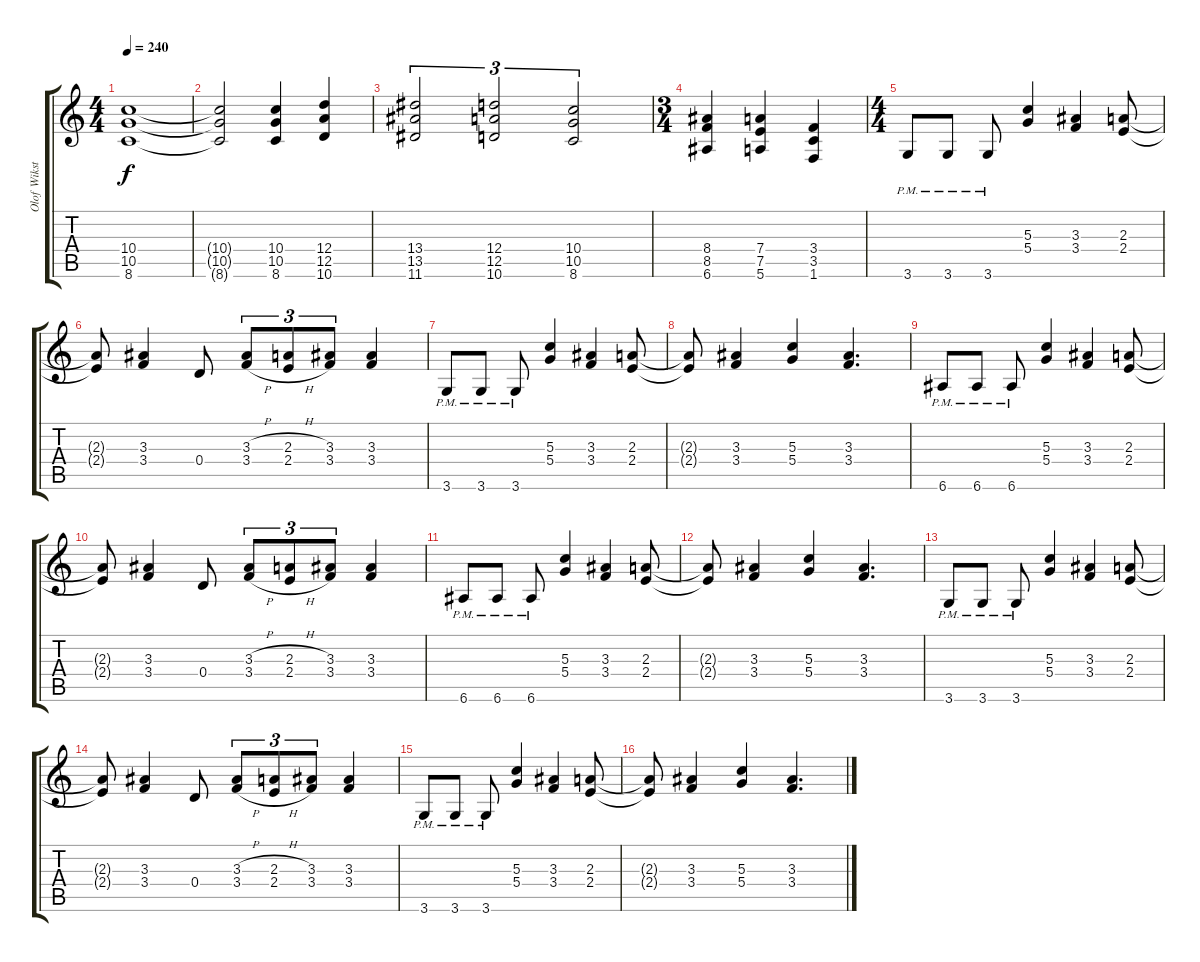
\track ("Olof Wikstrand" "Olof Wikst") {instrument overdrivenguitar}
\staff {score tabs}
\tuning (E4 B3 G3 D3 A2 E2) {hide}
\ts (4 4)
\tempo 240
\clef g2
\ks c
(10.4 10.5 8.6).1{dy f} |
(10.4{t} 10.5{t} 8.6{t}).2 (10.4 10.5 8.6).4 (12.4 12.5 10.6).4 |
(13.4 13.5 11.6).2{tu (3 2)} (12.4 12.5 10.6).2{tu (3 2)} (10.4 10.5 8.6).2{tu (3 2)} |
\ts (3 4)
(8.4 8.5 6.6).4 (7.4 7.5 5.6).4 (3.4 3.5 1.6).4 |
\ts (4 4)
3.6{pm}.8 3.6{pm}.8 3.6{pm}.8 (5.3 5.4).4 (3.3 3.4).4 (2.3 2.4).8 |
(2.3{t} 2.4{t}).8 (3.3 3.4).4 0.4.8 (3.3{h} 3.4{h}).8{tu (3 2)} (2.3{h} 2.4{h}).8{tu (3 2)} (3.3 3.4).8{tu (3 2)} (3.3 3.4).4 |
3.6{pm}.8 3.6{pm}.8 3.6{pm}.8 (5.3 5.4).4 (3.3 3.4).4 (2.3 2.4).8 |
(2.3{t} 2.4{t}).8 (3.3 3.4).4 (5.3 5.4).4 (3.3 3.4).4{d} |
6.6{pm}.8 6.6{pm}.8 6.6{pm}.8 (5.3 5.4).4 (3.3 3.4).4 (2.3 2.4).8 |
(2.3{t} 2.4{t}).8 (3.3 3.4).4 0.4.8 (3.3{h} 3.4{h}).8{tu (3 2)} (2.3{h} 2.4{h}).8{tu (3 2)} (3.3 3.4).8{tu (3 2)} (3.3 3.4).4 |
6.6{pm}.8 6.6{pm}.8 6.6{pm}.8 (5.3 5.4).4 (3.3 3.4).4 (2.3 2.4).8 |
(2.3{t} 2.4{t}).8 (3.3 3.4).4 (5.3 5.4).4 (3.3 3.4).4{d} |
3.6{pm}.8 3.6{pm}.8 3.6{pm}.8 (5.3 5.4).4 (3.3 3.4).4 (2.3 2.4).8 |
(2.3{t} 2.4{t}).8 (3.3 3.4).4 0.4.8 (3.3{h} 3.4{h}).8{tu (3 2)} (2.3{h} 2.4{h}).8{tu (3 2)} (3.3 3.4).8{tu (3 2)} (3.3 3.4).4 |
3.6{pm}.8 3.6{pm}.8 3.6{pm}.8 (5.3 5.4).4 (3.3 3.4).4 (2.3 2.4).8 |
(2.3{t} 2.4{t}).8 (3.3 3.4).4 (5.3 5.4).4 (3.3 3.4).4{d}
